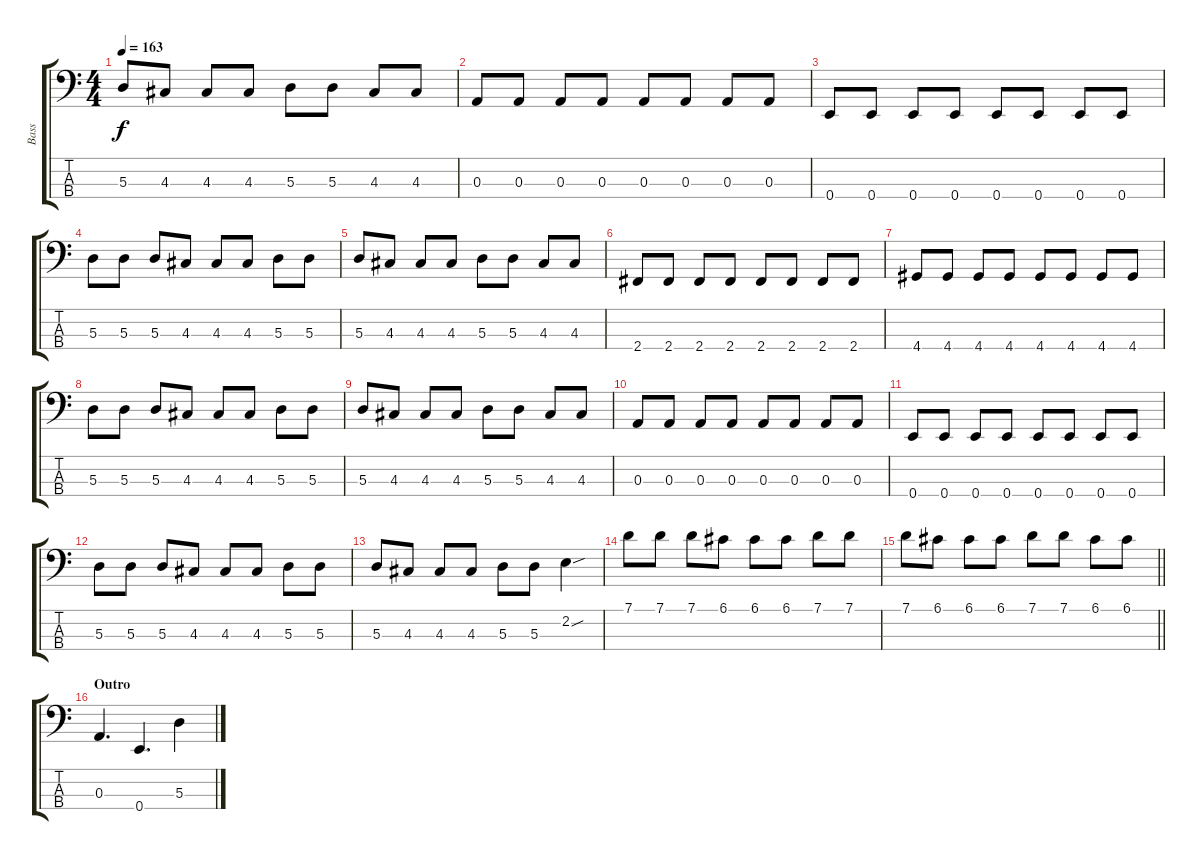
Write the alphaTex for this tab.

\track ("Bass" "Bass") {instrument electricbasspick}
\staff {score tabs}
\tuning (G2 D2 A1 E1) {hide}
\ts (4 4)
\tempo 163
\clef f4
\ks c
5.3.8{dy f} 4.3.8 4.3.8 4.3.8 5.3.8 5.3.8 4.3.8 4.3.8 |
0.3.8 0.3.8 0.3.8 0.3.8 0.3.8 0.3.8 0.3.8 0.3.8 |
0.4.8 0.4.8 0.4.8 0.4.8 0.4.8 0.4.8 0.4.8 0.4.8 |
5.3.8 5.3.8 5.3.8 4.3.8 4.3.8 4.3.8 5.3.8 5.3.8 |
5.3.8 4.3.8 4.3.8 4.3.8 5.3.8 5.3.8 4.3.8 4.3.8 |
2.4.8 2.4.8 2.4.8 2.4.8 2.4.8 2.4.8 2.4.8 2.4.8 |
4.4.8 4.4.8 4.4.8 4.4.8 4.4.8 4.4.8 4.4.8 4.4.8 |
5.3.8 5.3.8 5.3.8 4.3.8 4.3.8 4.3.8 5.3.8 5.3.8 |
5.3.8 4.3.8 4.3.8 4.3.8 5.3.8 5.3.8 4.3.8 4.3.8 |
0.3.8 0.3.8 0.3.8 0.3.8 0.3.8 0.3.8 0.3.8 0.3.8 |
0.4.8 0.4.8 0.4.8 0.4.8 0.4.8 0.4.8 0.4.8 0.4.8 |
5.3.8 5.3.8 5.3.8 4.3.8 4.3.8 4.3.8 5.3.8 5.3.8 |
5.3.8 4.3.8 4.3.8 4.3.8 5.3.8 5.3.8 2.2{sou}.4 |
7.1.8 7.1.8 7.1.8 6.1.8 6.1.8 6.1.8 7.1.8 7.1.8 |
\barLineRight lightlight
7.1.8 6.1.8 6.1.8 6.1.8 7.1.8 7.1.8 6.1.8 6.1.8 |
\section ("" "Outro")
0.3.4{d} 0.4.4{d} 5.3.4
